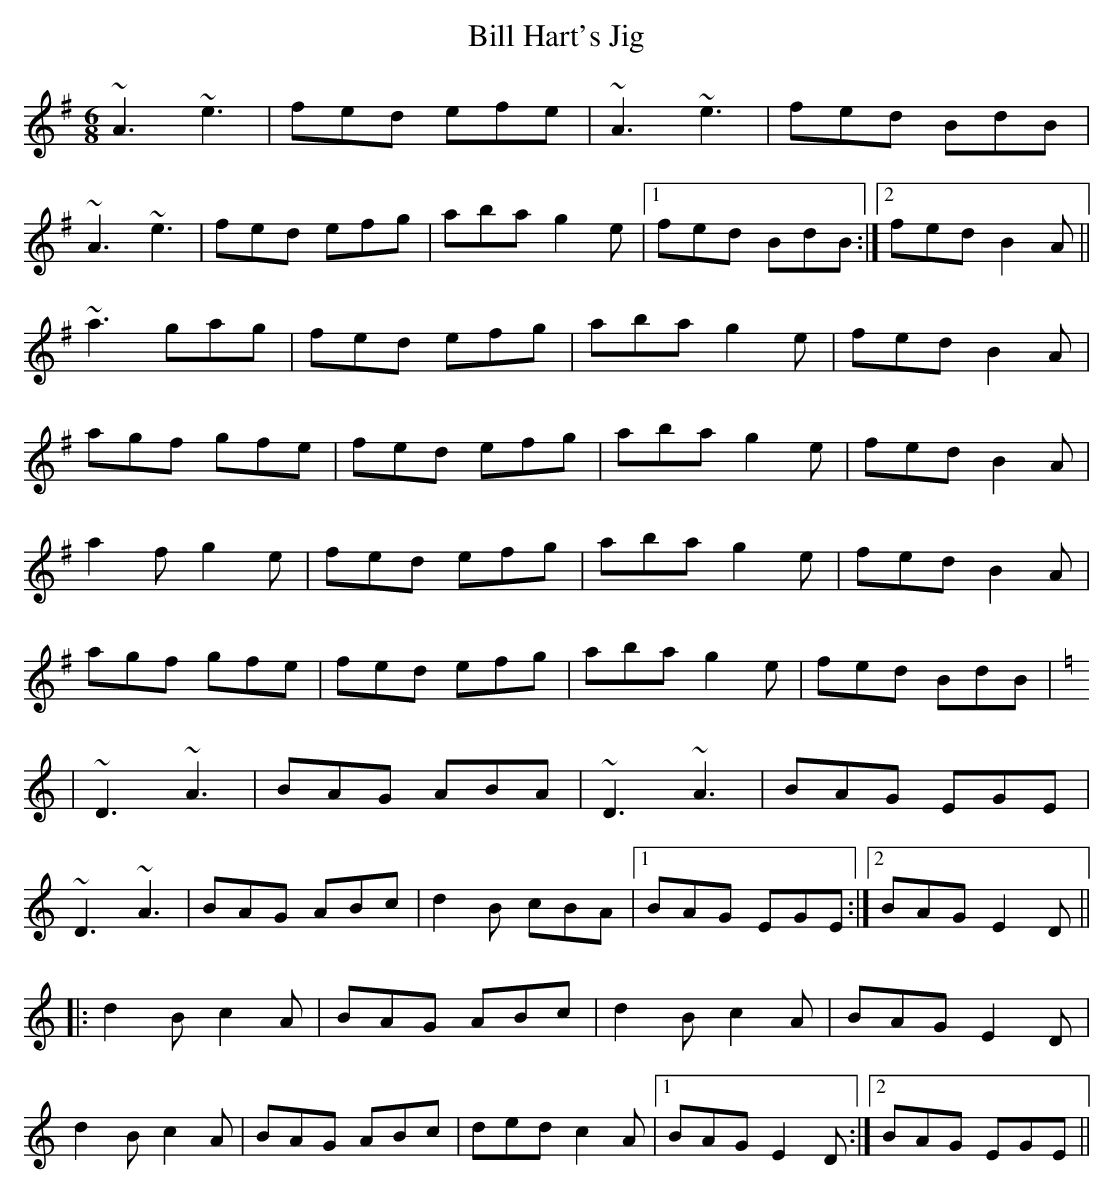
X:1
T:Bill Hart's Jig
M:6/8
L:1/8
K:Ador
~A3 ~e3|fed efe|~A3 ~e3|fed BdB|!
~A3 ~e3|fed efg|aba g2e|1 fed BdB:|2 fed B2A||!
~a3 gag|fed efg|aba g2e|fed B2A|!
agf gfe|fed efg|aba g2e|fed B2A|!
a2f g2e|fed efg|aba g2e|fed B2A|!
agf gfe|fed efg|aba g2e|fed BdB|!
K:Ddor
|~D3 ~A3|BAG ABA|~D3 ~A3|BAG EGE|!
~D3 ~A3|BAG ABc|d2B cBA|1 BAG EGE:|2 BAG E2D||!
|:d2B c2A|BAG ABc|d2B c2A|BAG E2D|!
d2B c2A|BAG ABc|ded c2A|1 BAG E2D:|2 BAG EGE||!
